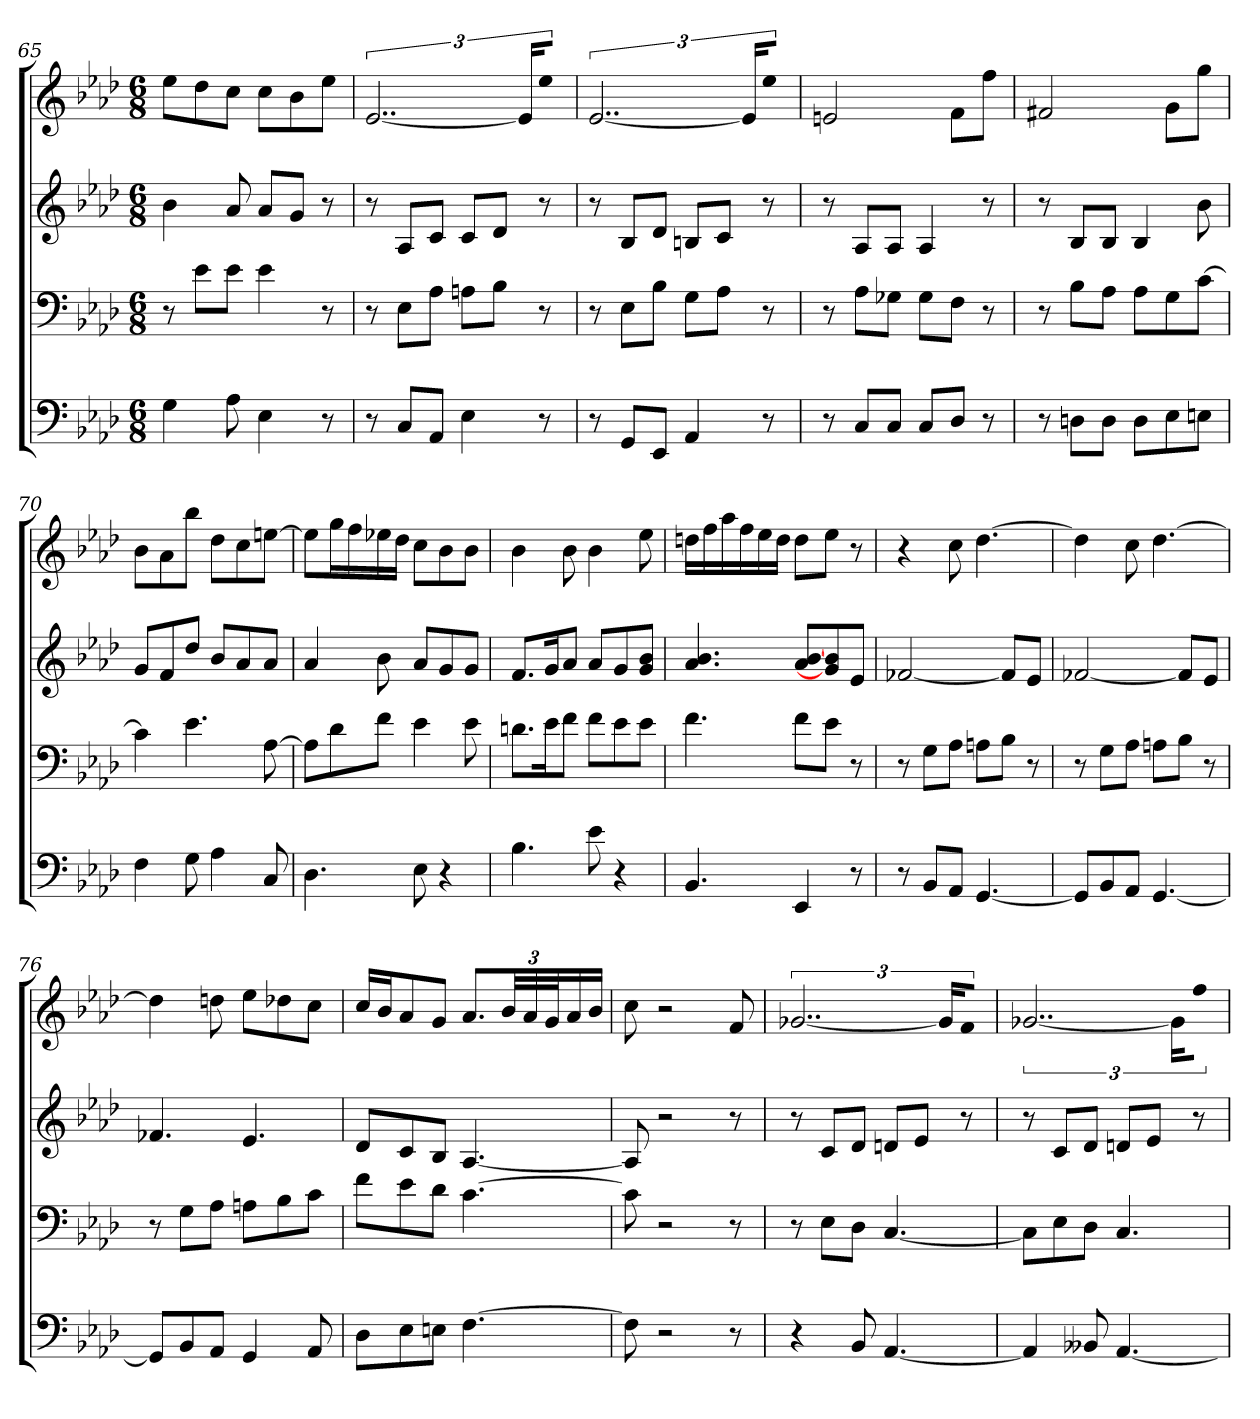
**kern	**kern	**kern	**kern
*part4	*part3	*part2	*part1
*staff4	*staff3	*staff2	*staff1
*k[b-e-a-d-]	*k[b-e-a-d-]	*k[b-e-a-d-]	*k[b-e-a-d-]
*A-:	*A-:	*A-:	*A-:
*M6/8	*M6/8	*M6/8	*M6/8
=65	=65	=65	=65
4G	8r	4b-	8ee-L
.	8e-L	.	8dd-
8A-	8e-J	8a-	8ccJ
4E-	4e-	8a-L	8ccL
.	.	8gJ	8b-
8r	8r	8r	8ee-J
=66	=66	=66	=66
8r	8r	8r	[3..e-
8CL	8E-L	8A-L	.
8AA-J	8A-J	8cJ	.
4E-	8AnL	8cL	.
.	8B-J	8d-J	.
.	.	.	24e-KL]
8r	8r	8r	8ee-J
=67	=67	=67	=67
8r	8r	8r	[3..e-
8GGL	8E-L	8B-L	.
8EE-J	8B-J	8d-J	.
4AA-	8GL	8BnL	.
.	8A-J	8cJ	.
.	.	.	24e-KL]
8r	8r	8r	8ee-J
=68	=68	=68	=68
8r	8r	8r	2en
8CL	8A-L	8A-L	.
8CJ	8G-XJ	8A-J	.
8CL	8G-L	4A-	.
8D-J	8FJ	.	8fL
8r	8r	8r	8ffJ
=69	=69	=69	=69
8r	8r	8r	2f#X
8DnL	8B-L	8B-L	.
8DJ	8A-J	8B-J	.
8DL	8A-L	4B-	.
8E-	8G	.	8gL
8EnJ	[8cJ	8b-	8ggJ
=70	=70	=70	=70
4F	4c]	8gL	8b-L
.	.	8f	8a-
8G	4.e-	8dd-J	8bb-J
4A-	.	8b-L	8dd-L
.	.	8a-	8cc
8C	[8A-	8a-J	[8eenJ
=71	=71	=71	=71
4.D-	8A-L]	4a-	8eeL]
.	8d-	.	16ggL
.	.	.	16ff
.	8fJ	8b-	16ee-X
.	.	.	16dd-JJ
8E-	4e-	8a-L	8ccL
4r	.	8g	8b-
.	8e-	8gJ	8b-J
=72	=72	=72	=72
4.B-	8.dnL	8.fL	4b-
.	16e-K	16gK	.
.	8fJ	8a-J	8b-
8e-	8fL	8a-L	4b-
4r	8e-	8g	.
.	8e-J	8g 8b-J	8ee-
=73	=73	=73	=73
4.BB-	4.f	4.a- 4.b-	16ddnLL
.	.	.	16ff
.	.	.	16aa-
.	.	.	16ff
.	.	.	16ee-
.	.	.	16ddJJ
4EE-	8fL	8a- [8b-L	8ddL
.	8e-J	8g] 8b-	8ee-J
8r	8r	8e-J	8r
=74	=74	=74	=74
8r	8r	[2f-X	4r
8BB-L	8GL	.	.
8AA-J	8A-J	.	8cc
[4.GG	8AnL	.	[4.dd-
.	8B-J	8f-L]	.
.	8r	8e-J	.
=75	=75	=75	=75
8GGL]	8r	[2f-X	4dd-]
8BB-	8GL	.	.
8AA-J	8A-J	.	8cc
[4.GG	8AnL	.	[4.dd-
.	8B-J	8f-L]	.
.	8r	8e-J	.
=76	=76	=76	=76
8GGL]	8r	4.f-X	4dd-]
8BB-	8GL	.	.
8AA-J	8A-J	.	8ddn
4GG	8AnL	4.e-	8ee-L
.	8B-	.	8dd-X
8AA-	8cJ	.	8ccJ
=77	=77	=77	=77
8D-L	8fL	8d-L	16ccLL
.	.	.	16b-J
8E-	8e-	8c	8a-
8EnJ	8d-J	8B-J	8gJ
[4.F	[4.c	[4.A-	8.a-L
.	.	.	48b-LL
.	.	.	48a-
.	.	.	48gJ
.	.	.	16a-
.	.	.	16b-JJ
=78	=78	=78	=78
8F]	8c]	8A-]	8cc
2r	2r	2r	2r
8r	8r	8r	8f
=79	=79	=79	=79
4r	8r	8r	[3..g-X
.	8E-L	8cL	.
8BB-	8D-J	8d-J	.
[4.AA-	[4.C	8dnL	.
.	.	8e-J	.
.	.	.	24g-KL]
.	.	8r	8fJ
=80	=80	=80	=80
4AA-]	8CL]	8r	[3..g-X
.	8E-	8cL	.
8BB--X	8D-J	8d-J	.
[4.AA-	4.C	8dnL	.
.	.	8e-J	.
.	.	.	24g-KL]
.	.	8r	8ffJ
=	=	=	=
*-	*-	*-	*-
